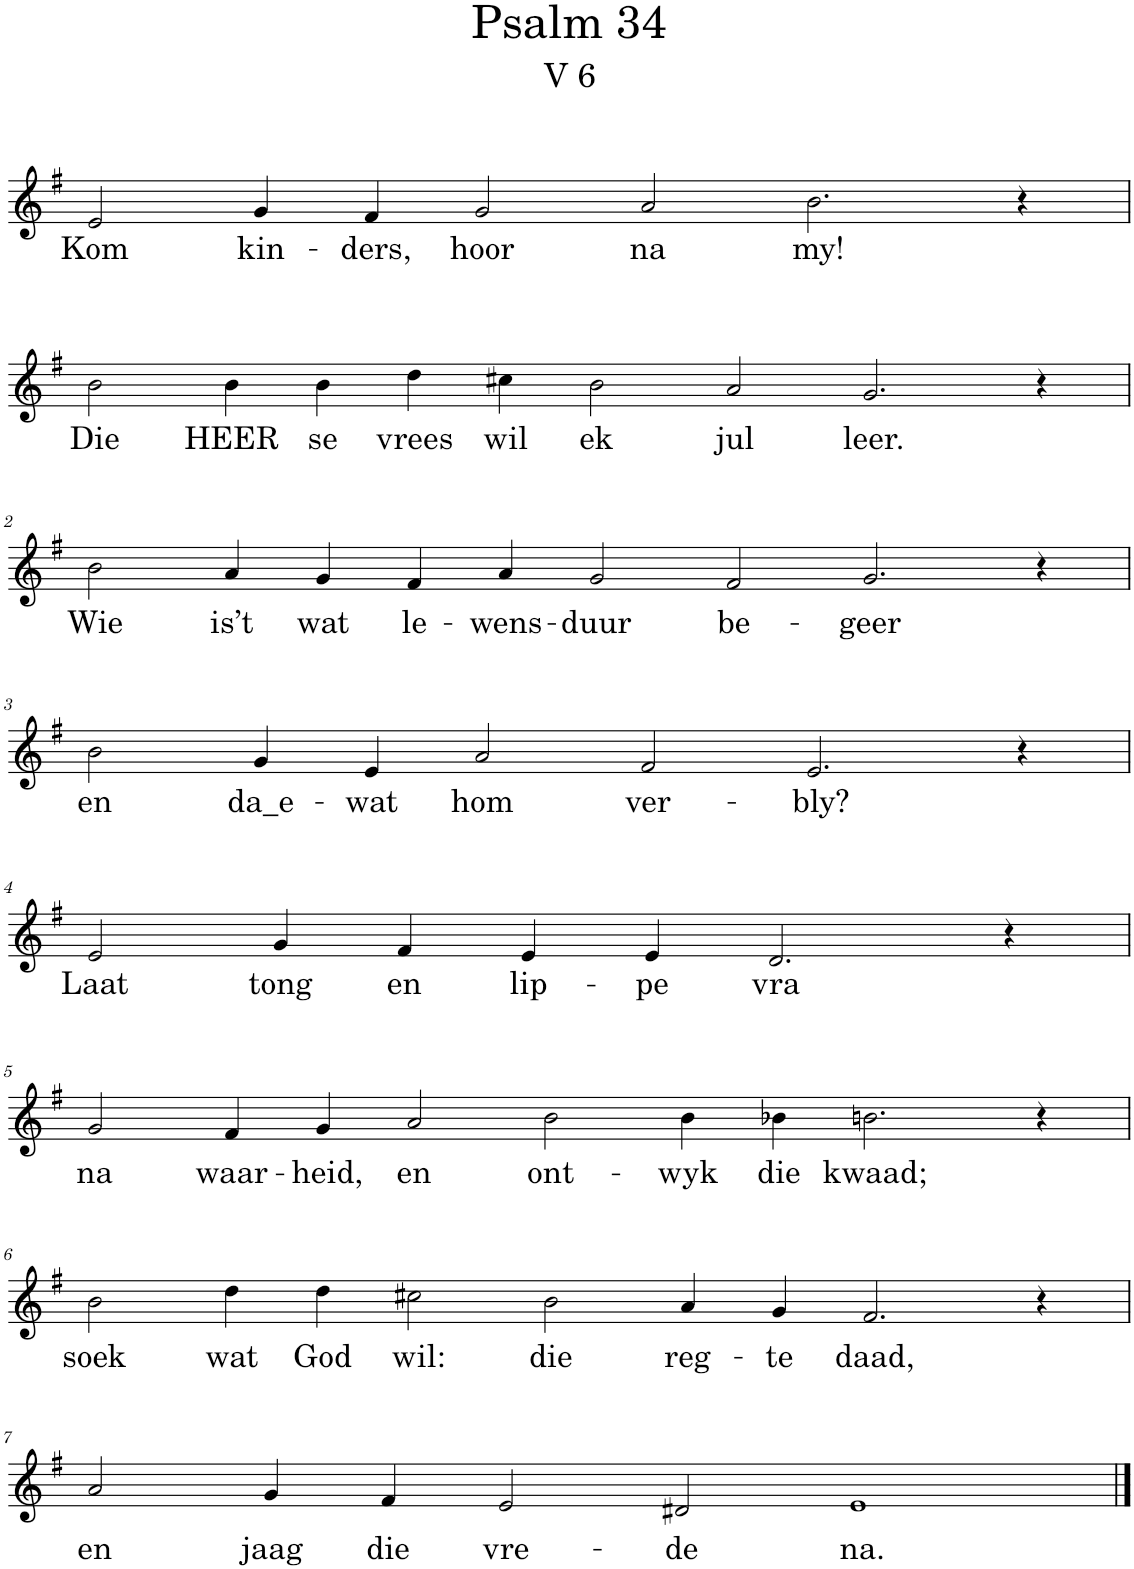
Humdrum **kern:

**kern	**text
*part1	*part1
*staff1	*staff1
*I"Pipe Organ	*
*I'Org.	*
*clefG2	*
*k[f#]	*
*M14/4	*
=	=
!	!LO:LY:b
2e/	Kom
!	!LO:LY:b
4g/	kin-
!	!LO:LY:b
4f#/	-ders,
!	!LO:LY:b
2g/	hoor
!	!LO:LY:b
2a/	na
!	!LO:LY:b
2.b\	my!
4r	.
!!LO:LB:g=z
=1	=1
!	!LO:LY:b
2b\	Die
!	!LO:LY:b
4b\	HEER
!	!LO:LY:b
4b\	se
!	!LO:LY:b
4dd\	vrees
!	!LO:LY:b
4cc#X\	wil
!	!LO:LY:b
2b\	ek
!	!LO:LY:b
2a/	jul
!	!LO:LY:b
2.g/	leer.
4r	.
!!LO:LB:g=z
=2	=2
!	!LO:LY:b
2b\	Wie
!	!LO:LY:b
4a/	is’t
!	!LO:LY:b
4g/	wat
!	!LO:LY:b
4f#/	le-
!	!LO:LY:b
4a/	-wens-
!	!LO:LY:b
2g/	-duur
!	!LO:LY:b
2f#/	be-
!	!LO:LY:b
2.g/	-geer
4r	.
!!LO:LB:g=z
=3	=3
*M12/4	*
!	!LO:LY:b
2b\	en
!	!LO:LY:b
4g/	da_e-
!	!LO:LY:b
4e/	-wat
!	!LO:LY:b
2a/	hom
!	!LO:LY:b
2f#/	ver-
!	!LO:LY:b
2.e/	-bly?
4r	.
!!LO:LB:g=z
=4	=4
*M10/4	*
!	!LO:LY:b
2e/	Laat
!	!LO:LY:b
4g/	tong
!	!LO:LY:b
4f#/	en
!	!LO:LY:b
4e/	lip-
!	!LO:LY:b
4e/	-pe
!	!LO:LY:b
2.d/	vra
4r	.
!!LO:LB:g=z
=5	=5
*M14/4	*
!	!LO:LY:b
2g/	na
!	!LO:LY:b
4f#/	waar-
!	!LO:LY:b
4g/	-heid,
!	!LO:LY:b
2a/	en
!	!LO:LY:b
2b\	ont-
!	!LO:LY:b
4b\	-wyk
!	!LO:LY:b
4b-X\	die
!	!LO:LY:b
2.bn\	kwaad;
4r	.
!!LO:LB:g=z
=6	=6
!	!LO:LY:b
2b\	soek
!	!LO:LY:b
4dd\	wat
!	!LO:LY:b
4dd\	God
!	!LO:LY:b
2cc#X\	wil:
!	!LO:LY:b
2b\	die
!	!LO:LY:b
4a/	reg-
!	!LO:LY:b
4g/	-te
!	!LO:LY:b
2.f#/	daad,
4r	.
!!LO:LB:g=z
=7	=7
*M12/4	*
!	!LO:LY:b
2a/	en
!	!LO:LY:b
4g/	jaag
!	!LO:LY:b
4f#/	die
!	!LO:LY:b
2e/	vre-
!	!LO:LY:b
2d#X/	-de
!	!LO:LY:b
1e	na.
==	==
*-	*-
